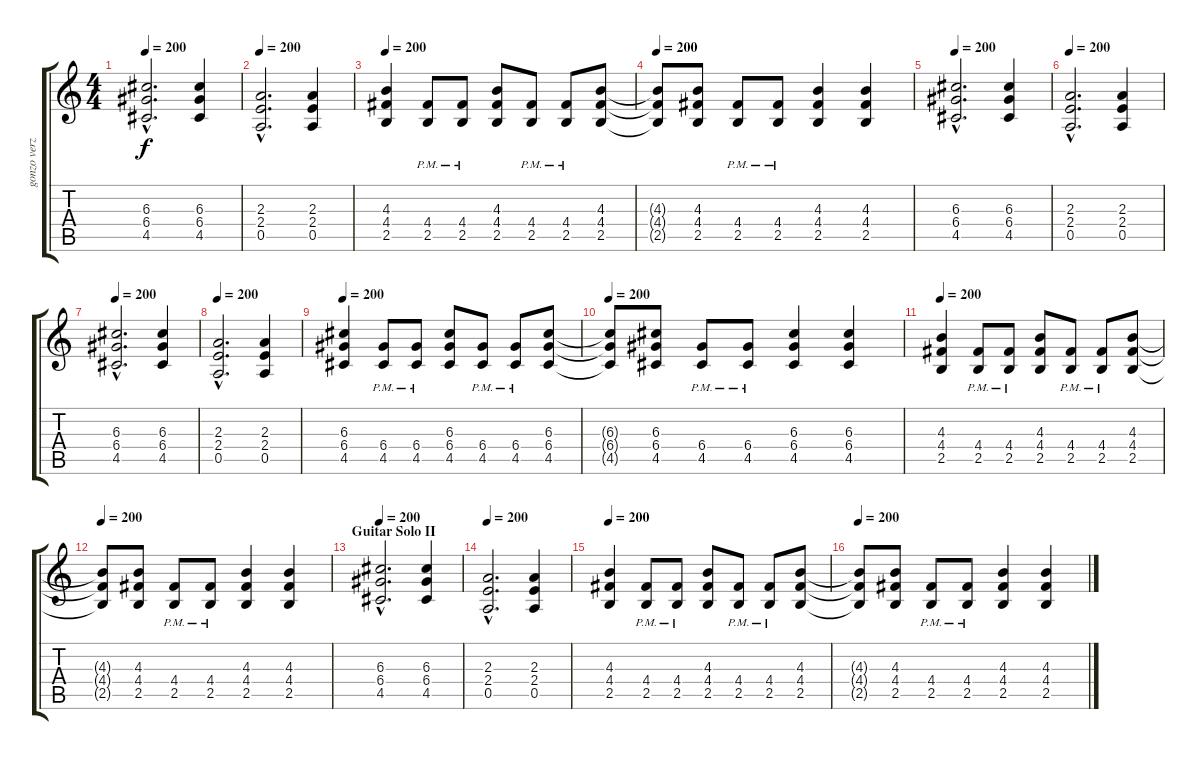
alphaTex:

\track ("gonzo verzerrt" "gonzo verz") {instrument distortionguitar}
\staff {score tabs}
\tuning (E4 B3 G3 D3 A2 E2) {hide}
\ts (4 4)
\tempo 200
\clef g2
\ks c
(6.3{hac} 6.4{hac} 4.5{hac}).2{d dy f} (6.3 6.4 4.5).4 |
\tempo 200
(2.3{hac} 2.4{hac} 0.5{hac}).2{d} (2.3 2.4 0.5).4 |
\tempo 200
(4.3 4.4 2.5).4 (4.4{pm} 2.5{pm}).8 (4.4{pm} 2.5{pm}).8 (4.3 4.4 2.5).8 (4.4{pm} 2.5{pm}).8 (4.4{pm} 2.5{pm}).8 (4.3 4.4 2.5).8 |
\tempo 200
(4.3{t} 4.4{t} 2.5{t}).8 (4.3 4.4 2.5).8 (4.4{pm} 2.5{pm}).8 (4.4{pm} 2.5{pm}).8 (4.3 4.4 2.5).4 (4.3 4.4 2.5).4 |
\tempo 200
(6.3{hac} 6.4{hac} 4.5{hac}).2{d} (6.3 6.4 4.5).4 |
\tempo 200
(2.3{hac} 2.4{hac} 0.5{hac}).2{d} (2.3 2.4 0.5).4 |
\tempo 200
(6.3{hac} 6.4{hac} 4.5{hac}).2{d} (6.3 6.4 4.5).4 |
\tempo 200
(2.3{hac} 2.4{hac} 0.5{hac}).2{d} (2.3 2.4 0.5).4 |
\tempo 200
(6.3 6.4 4.5).4 (6.4{pm} 4.5{pm}).8 (6.4{pm} 4.5{pm}).8 (6.3 6.4 4.5).8 (6.4{pm} 4.5{pm}).8 (6.4{pm} 4.5{pm}).8 (6.3 6.4 4.5).8 |
\tempo 200
(6.3{t} 6.4{t} 4.5{t}).8 (6.3 6.4 4.5).8 (6.4{pm} 4.5{pm}).8 (6.4{pm} 4.5{pm}).8 (6.3 6.4 4.5).4 (6.3 6.4 4.5).4 |
\tempo 200
(4.3 4.4 2.5).4 (4.4{pm} 2.5{pm}).8 (4.4{pm} 2.5{pm}).8 (4.3 4.4 2.5).8 (4.4{pm} 2.5{pm}).8 (4.4{pm} 2.5{pm}).8 (4.3 4.4 2.5).8 |
\tempo 200
(4.3{t} 4.4{t} 2.5{t}).8 (4.3 4.4 2.5).8 (4.4{pm} 2.5{pm}).8 (4.4{pm} 2.5{pm}).8 (4.3 4.4 2.5).4 (4.3 4.4 2.5).4 |
\section ("" "Guitar Solo II")
\tempo 200
(6.3{hac} 6.4{hac} 4.5{hac}).2{d} (6.3 6.4 4.5).4 |
\tempo 200
(2.3{hac} 2.4{hac} 0.5{hac}).2{d} (2.3 2.4 0.5).4 |
\tempo 200
(4.3 4.4 2.5).4 (4.4{pm} 2.5{pm}).8 (4.4{pm} 2.5{pm}).8 (4.3 4.4 2.5).8 (4.4{pm} 2.5{pm}).8 (4.4{pm} 2.5{pm}).8 (4.3 4.4 2.5).8 |
\tempo 200
(4.3{t} 4.4{t} 2.5{t}).8 (4.3 4.4 2.5).8 (4.4{pm} 2.5{pm}).8 (4.4{pm} 2.5{pm}).8 (4.3 4.4 2.5).4 (4.3 4.4 2.5).4
